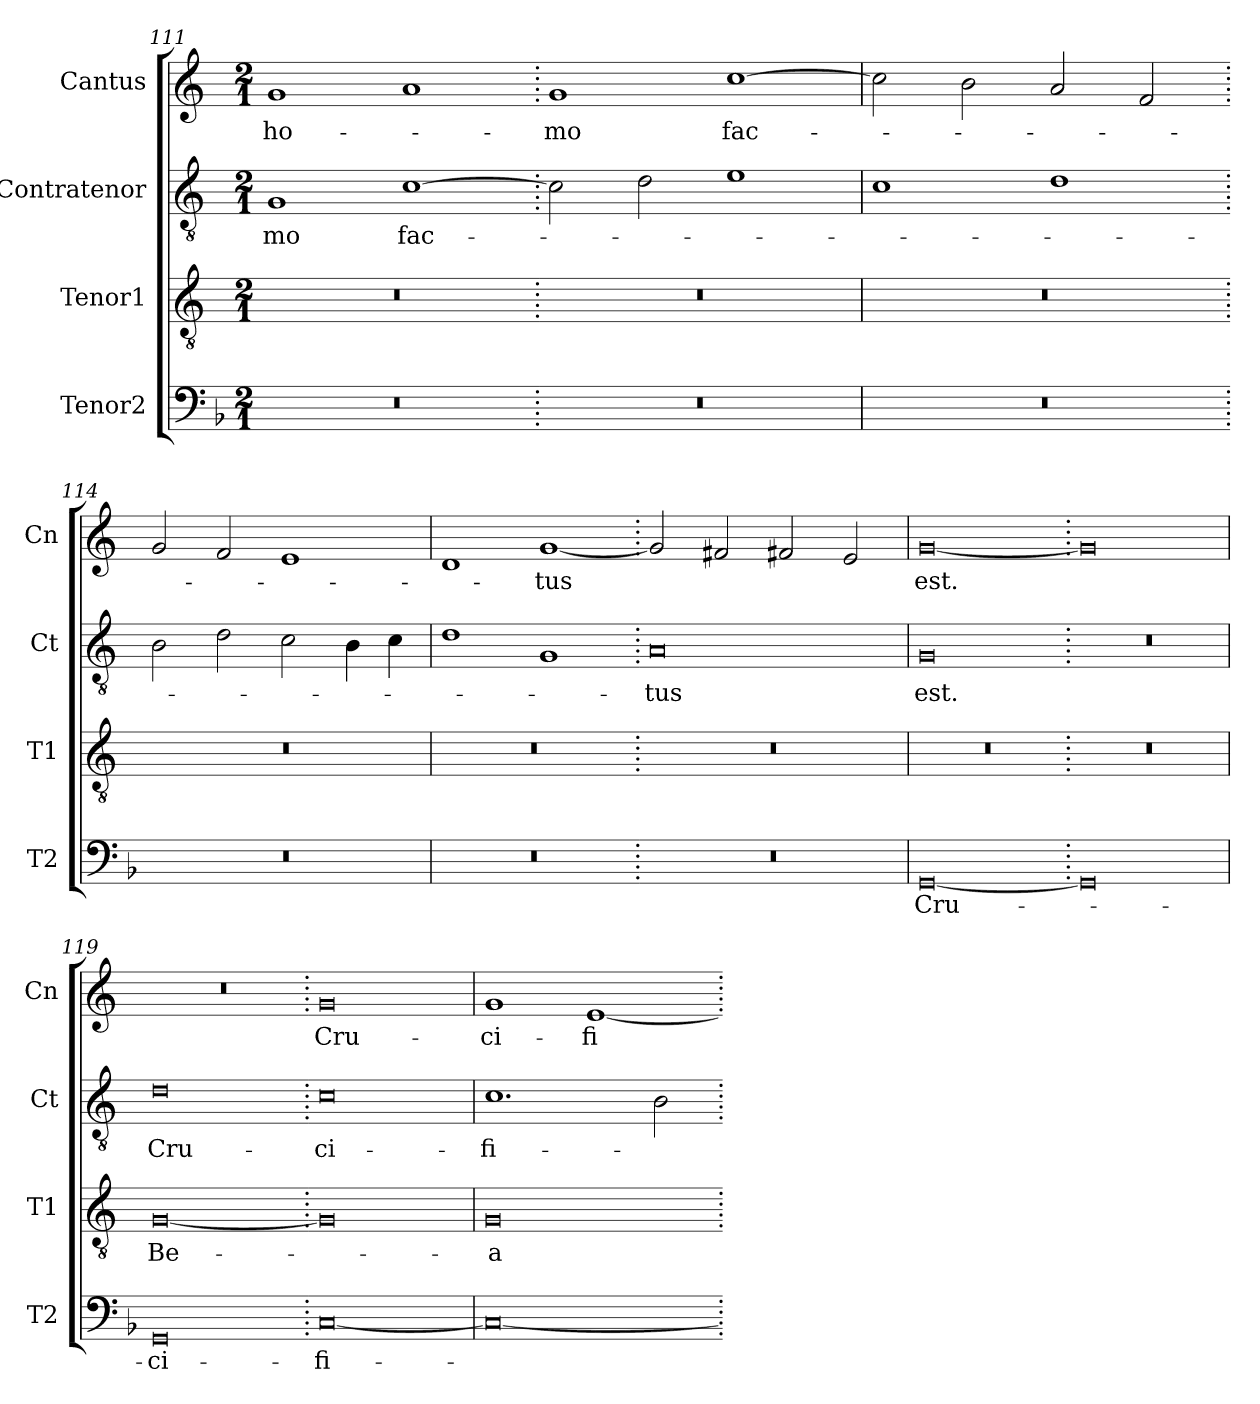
**kern	**text	**kern	**text	**kern	**text	**kern	**text
*part4	*part4	*part3	*part3	*part2	*part2	*part1	*part1
*staff4	*staff4	*staff3	*staff3	*staff2	*staff2	*staff1	*staff1
*I"Tenor2	*	*I"Tenor1	*	*I"Contratenor	*	*I"Cantus	*
*I'T2	*	*I'T1	*	*I'Ct	*	*I'Cn	*
*clefF4	*	*clefGv2	*	*clefGv2	*	*clefG2	*
*k[b-]	*	*k[]	*	*k[]	*	*k[]	*
*M2/1	*	*M2/1	*	*M2/1	*	*M2/1	*
=111	=111	=111	=111	=111	=111	=111	=111
0r	.	0r	.	1G	-mo	1g	ho-
.	.	.	.	[1c	fac-	1a	.
=112.	=112.	=112.	=112.	=112.	=112.	=112.	=112.
0r	.	0r	.	2c\]	.	1g	-mo
.	.	.	.	2d\	.	.	.
.	.	.	.	1e	.	[1cc	fac-
=113	=113	=113	=113	=113	=113	=113	=113
0r	.	0r	.	1c	.	2cc\]	.
.	.	.	.	.	.	2b\	.
.	.	.	.	1d	.	2a/	.
.	.	.	.	.	.	2f/	.
=114.	=114.	=114.	=114.	=114.	=114.	=114.	=114.
0r	.	0r	.	2B\	.	2g/	.
.	.	.	.	2d\	.	2f/	.
.	.	.	.	2c\	.	1e	.
.	.	.	.	4B\	.	.	.
.	.	.	.	4c\	.	.	.
=115	=115	=115	=115	=115	=115	=115	=115
0r	.	0r	.	1d	.	1d	.
.	.	.	.	1G	.	[1g	-tus
=116.	=116.	=116.	=116.	=116.	=116.	=116.	=116.
0r	.	0r	.	0A	-tus	2g/]	.
.	.	.	.	.	.	2f#X/	.
.	.	.	.	.	.	2f#X/	.
.	.	.	.	.	.	2e/	.
=117	=117	=117	=117	=117	=117	=117	=117
[0GG	Cru-	0r	.	0G	est.	[0g	est.
=118.	=118.	=118.	=118.	=118.	=118.	=118.	=118.
0GG]	.	0r	.	0r	.	0g]	.
=119	=119	=119	=119	=119	=119	=119	=119
0GG	-ci-	[0G	Be-	0d	Cru-	0r	.
=120.	=120.	=120.	=120.	=120.	=120.	=120.	=120.
[0C	-fi-	0G]	.	0c	-ci-	0g	Cru-
=121	=121	=121	=121	=121	=121	=121	=121
0C_	.	0G	-a-	1.c	-fi-	1g	-ci-
.	.	.	.	.	.	[1e	-fi-
.	.	.	.	2B\	.	.	.
=.	=.	=.	=.	=.	=.	=.	=.
*-	*-	*-	*-	*-	*-	*-	*-
